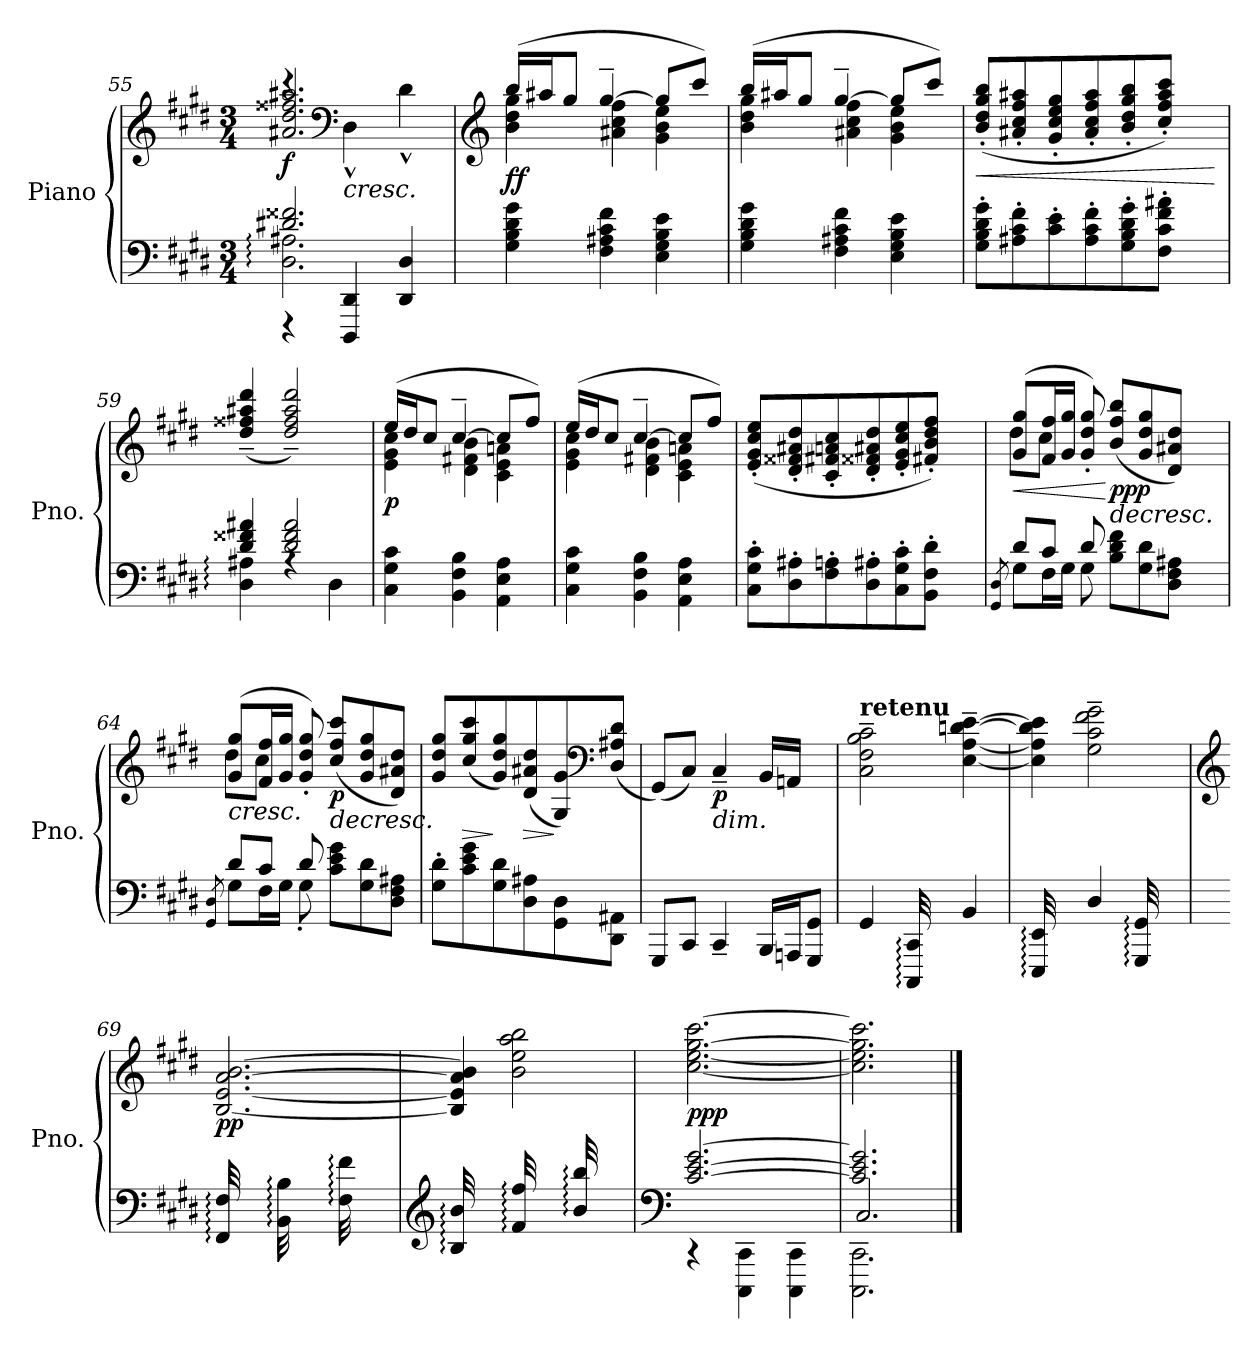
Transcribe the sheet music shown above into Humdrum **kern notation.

**kern	**kern	**dynam
*part1	*part1	*part1
*staff2	*staff1	*staff1/2
*I"Piano	*	*
*I'Pno.	*	*
*clefF4	*clefG2	*
*k[f#c#g#d#]	*k[f#c#g#d#]	*
*M3/4	*M3/4	*
*MM46	*MM46	*
=55	=55	=55
*^	*^	*
*	*^	*	*	*
!	!	!	!	!	!LO:DY:b
2.d#X/ 2.f##X/	2.D#\: 2.A#X\:	4rFFF	2.a#X/ 2.dd#/ 2.ff##X/ 2.aa#X/	4rccc	f
*	*	*	*clefF4	*	*
!	!	!	!	!	!LO:HP:b
.	.	4DDD#/ 4DD#/	.	4D#^^\	<
.	.	4DD#/ 4D#/	.	4d#^^\	.
*v	*v	*v	*	*	*
!!LO:PB:g=z	!!
=56	=56	=56	=56
*	*clefG2	*	*
*	*MM50	*	*
*^	*	*	*
*	*^	*	*	*
!	!	!	!	!	!LO:DY:b
*v	*v	*v	*	*	*
4G#\ 4B\ 4d#\ 4g#\	(>16bb/LL	4b\ 4dd#\ 4gg#\	ff
.	16aa#X/J	.	.
.	8gg#/J	.	.
4F#\ 4A#X\ 4c#\ 4f#\	[4gg#~/	4a#X\ 4cc#\ 4ff#\	.
4E\ 4G#\ 4B\ 4e\	8gg#/L]	4g#\ 4b\ 4ee\	.
.	8ccc#/J)	.	.
=57	=57	=57	=57
4G#\ 4B\ 4d#\ 4g#\	(>16bb/LL	4b\ 4dd#\ 4gg#\	.
.	16aa#X/J	.	.
.	8gg#/J	.	.
4F#\ 4A#X\ 4c#\ 4f#\	[4gg#~/	4a#X\ 4cc#\ 4ff#\	.
*	*MM46	*	*
4E\ 4G#\ 4B\ 4e\	8gg#/L]	4g#\ 4b\ 4ee\	.
.	8ccc#/J)	.	.
*	*v	*v	*
=58	=58	=58
*	*MM50	*
*^	*	*
!	!	!	!LO:HP:b
8G#\' 8B\' 8d#\' 8g#\'L	2ryy	(>8b/' 8dd#/' 8gg#/' 8bb/'L	<
8A#X\' 8c#\' 8f#\'	.	8a#X/' 8cc#/' 8ff#/' 8aa#X/'	.
*	*	*MM48	*
8c#\' 8e\'	.	8g#/' 8cc#/' 8ee/' 8gg#/'	.
8A#\' 8c#\' 8f#\'	.	8a#/' 8cc#/' 8ff#/' 8aa#/'	.
*	*	*MM46	*
8G#\' 8B\' 8d#\' 8g#\'	8ryy	8b/' 8dd#/' 8gg#/' 8bb/'	.
8F#\' 8c#\' 8f#\' 8a#X\'J	16.rFyy	8cc#/' 8ff#/' 8aa#/' 8ccc#/'J)	.
.	64D#!LLLLyy	.	.
.	64A#!JJJJyy	.	.
*v	*v	*	*
.	.	[
=59	=59	=59
*	*MM42	*
*^	*	*
4d#/ 4f##X/ 4a#X/	4D#\: 4A#X\:	(>4dd#/~ 4ff##X/~ 4aa#X/~ 4ddd#/~	.
2d#/ 2f##/ 2a#/	4rA	2dd#/~ 2ff##/~ 2aa#/~ 2ddd#/~)	.
.	4D#\	.	.
*v	*v	*	*
=60	=60	=60
*	*MM50	*
*^	*^	*
!	!	!	!	!LO:DY:b
*v	*v	*	*	*
4C#\ 4G#\ 4c#\	(>16ee/LL	4e\ 4g#\ 4cc#\	p
.	16dd#/J	.	.
.	8cc#/J	.	.
4BB\ 4F#\ 4B\	[4cc#~/	4d#\ 4f#X\ 4b\	.
4AA\ 4E\ 4A\	8cc#/L]	4c#\ 4e\ 4an\	.
.	8ff#/J)	.	.
!!LO:LB:g=z	!!
=61	=61	=61	=61
!	!	!	!LO:DY:b
!	!	!	!LO:DY:n=1:b
4C#\ 4G#\ 4c#\	(>16ee/LL	4e\ 4g#\ 4cc#\	other-dynamics p
.	16dd#/J	.	.
.	8cc#/J	.	.
4BB\ 4F#\ 4B\	[4cc#~/	4d#\ 4f#X\ 4b\	.
4AA\ 4E\ 4A\	8cc#/L]	4c#\ 4e\ 4an\	.
.	8ff#/J)	.	.
*	*v	*v	*
=62	=62	=62
*^	*	*
8C#\' 8G#\' 8c#\'L	2ryy	(>8e/' 8g#/' 8cc#/' 8ee/'L	.
8D#\' 8A#X\'	.	8d#/' 8f##X/' 8a#X/' 8dd#/'	.
8F#\' 8An\'	.	8c#/' 8f#X/' 8an/' 8cc#/'	.
8D#\' 8A#X\'	.	8d#/' 8f##X/' 8a#X/' 8dd#/'	.
8C#\' 8G#\' 8c#\'	8ryy	8e/' 8g#/' 8cc#/' 8ee/'	.
8BB\' 8F#\' 8d#\'J	16.rFyy	8f#X/' 8b/' 8dd#/' 8ff#/'J)	.
.	64GG#!LLLLyy	.	.
.	64D#!JJJJyy	.	.
=63	=63	=63	=63
*	*^	*	*
.	.	8qGG#/ 8qD#/	.	.
!	!	!	!	!LO:HP:b
*	*	*	*^	*
8d#/L	8G#\L	8D#:yy	(>8g#/ 8gg#/L	8dd#\L	<
8c#/J	16F#\L	8ryy	16f#/ 16ff#/L	8cc#\J	.
.	16G#\JJ	.	16g#/ 16gg#/JJ	.	.
8d#/	8G#\	2ryy	8g#/' 8dd#/' 8gg#/')	2ryy	.
!	!	!	!	!	!LO:HP:n=1:b
!	!	!	!	!	!LO:DY:n=1:b
!	!	!	!	!	!LO:DY:n=2:b
!	!	!	!	!	!LO:DY:n=3:b
8B\ 8d#\ 8f#\L	8ryy	.	(<8b/ 8ff#/ 8bb/L	.	[ > p p p
8G#\ 8d#\	8ryy	.	8g#/ 8dd#/ 8gg#/	.	.
8D#\ 8F#\ 8A#X\J	16.ryy	.	8d#/ 8a#X/ 8dd#/J)	.	.
.	64GG#!LLLLyy	.	.	.	.
.	64D#!JJJJyy	.	.	.	.
*v	*v	*v	*	*	*
*	*v	*v	*
.	.	[
=64	=64	=64
*^	*	*
*	*^	*	*
.	.	8qGG#/ 8qD#/	.	.
!	!	!	!	!LO:HP:b
*	*	*	*^	*
8d#/L	8G#\L	8D#:yy	(>8g#/ 8gg#/L	8dd#\L	<
8c#/J	16F#\L	8ryy	16f#/ 16ff#/L	8cc#\J	.
.	16G#\JJ	.	16g#/ 16gg#/JJ	.	.
*	*	*	*MM48	*	*
8d#/	8G#'\	2ryy	8g#/' 8dd#/' 8gg#/')	2ryy	.
!	!	!	!	!	!LO:HP:n=1:b
!	!	!	!	!	!LO:DY:n=1:b
8c#\ 8e\ 8g#\L	4.ryy	.	(<8cc#/ 8ff#/ 8ccc#/L	.	] > p
8G#\ 8d#\	.	.	8g#/ 8dd#/ 8gg#/	.	.
8D#\ 8F#\ 8A#X\J	.	.	8d#/ 8a#X/ 8dd#/J)	.	.
*v	*v	*v	*	*	*
*	*v	*v	*
.	.	[
=65	=65	=65
*	*MM50	*
8G#\' 8d#\'L	8g#/ 8dd#/ 8gg#/L	.
!	!	!LO:HP:b
8c#\ 8e\ 8g#\	(<8cc#/ 8gg#/ 8ccc#/	>
8G#\ 8d#\	8g#/ 8dd#/ 8gg#/)	]
!	!	!LO:HP:b
8D#\ 8A#X\	(<8d#/ 8a#X/ 8dd#/	>
*	*MM48	*
8GG#\ 8D#\	8G#/ 8g#/)	]
*	*clefF4	*
8DD#\ 8AA#X\J	(<8D#/ 8A#X/ 8d#/J	.
.	.	]
!!LO:LB:g=z
=66	=66	=66
8GGG#/L	(<8GG#/L)	.
8CC#/J	8C#/J)	.
*	*MM47	*
!	!LO:TX:b:i:t=dim.	!
!	!	!LO:DY:b
4CC#~/	4C#~/	p
16BBB/LL	(<16BB/LL	.
16AAAn/J	16AAn/JJ	.
8GGG#/ 8GG#/J)	8ryy	.
=67	=67	=67
*	*MM46	*
!	!LO:TX:a:B:t=retenu	!
!	!	!LO:DY:b
!	!	!LO:DY:n=1:b
4GG#/	2C#\~ 2F#\~ 2B\~ 2c#\~	other-dynamics p
32CCC#/: 32CC#/:	.	.
8..ryy	.	.
*	*MM45	*
4BB/	[4E\~ [4A\~ [4dn\~ [4e\~	.
=68	=68	=68
32EEE/: 32EE/:	4E\] 4A\] 4d\] 4e\]	.
8..ryy	.	.
*	*MM44	*
4D#/	2G#\~ 2c#\~ 2f#\~ 2g#\~	.
32GGG#/: 32GG#/:	.	.
8..ryy	.	.
=69	=69	=69
*	*clefG2	*
*	*MM43	*
!	!	!LO:DY:b
32FF#/: 32F#/:	[2.B/ [2.e/ [2.a/ [2.b/	pp
8..ryy	.	.
32BB\: 32B\:	.	.
8..ryy	.	.
32F#\: 32f#\:	.	.
8..ryy	.	.
=70	=70	=70
*clefG2	*	*
*	*MM42	*
32B/: 32b/:	4B/] 4e/] 4a/] 4b/]	.
8..ryy	.	.
*	*MM41	*
32f#/: 32ff#/:	2b\ 2ee\ 2aa\ 2bb\	.
8..ryy	.	.
*	*MM40	*
32b/: 32bb/:	.	.
8..ryy	.	.
=71	=71	=71
*clefF4	*	*
*	*MM38	*
*^	*	*
!	!	!	!LO:DY:b
[2.c#/ [2.e/ [2.g#/	4r	[2.cc#\ [2.ee\ [2.gg#\ [2.ccc#\	ppp
.	4CCC#\ 4CC#\	.	.
*	*	*MM36	*
.	4CCC#\ 4CC#\	.	.
=72	=72	=72	=72
*	*^	*	*
2.c#/] 2.e/] 2.g#/]	2.CCC#\ 2.CC#\	2.C#/	2.cc#\] 2.ee\] 2.gg#\] 2.ccc#\]	.
*v	*v	*v	*	*
==	==	==
*-	*-	*-
